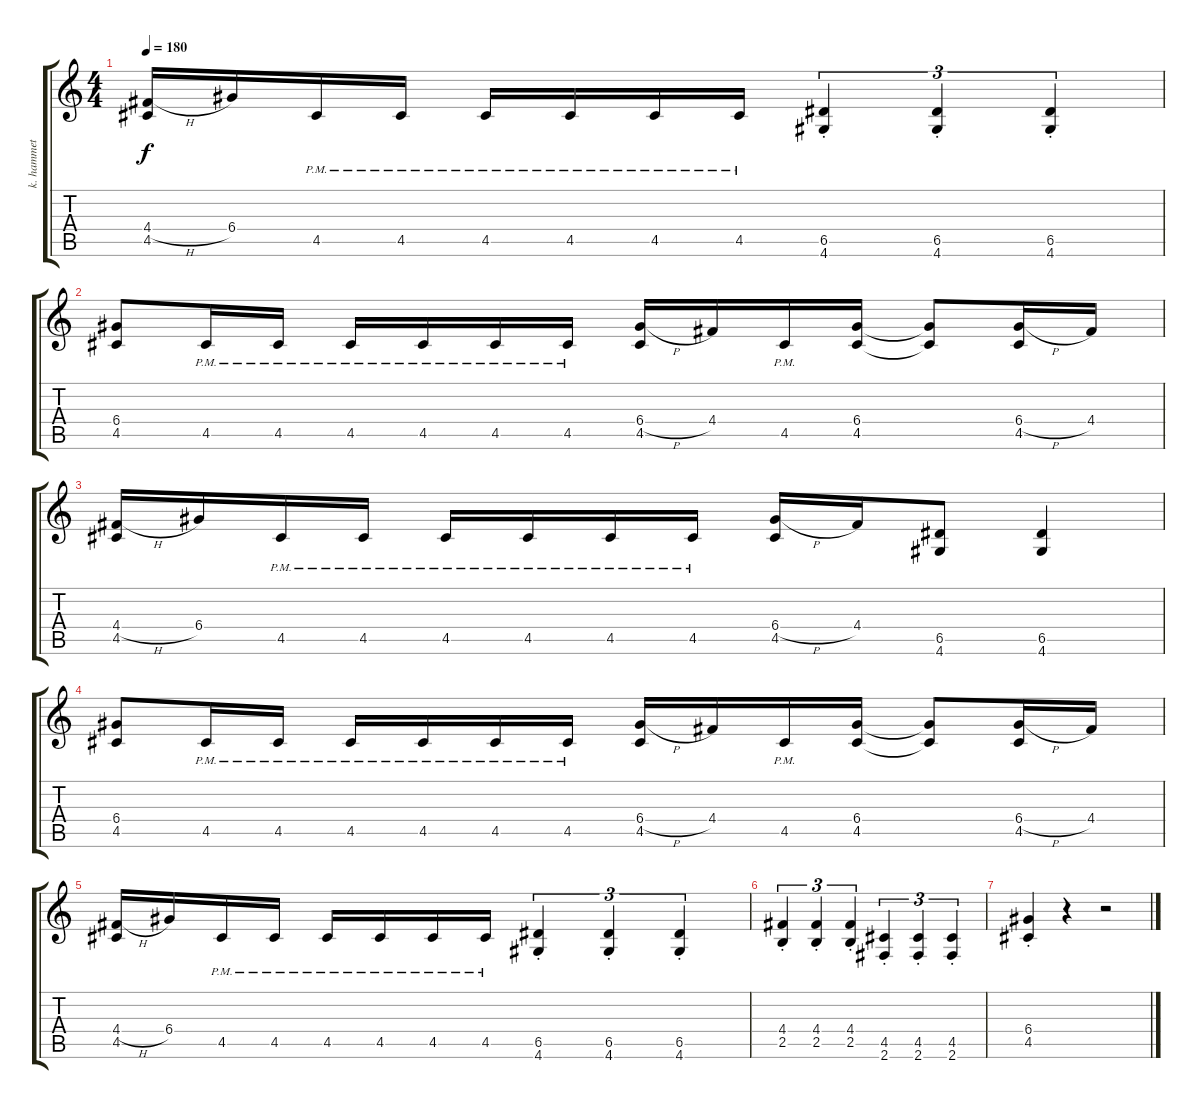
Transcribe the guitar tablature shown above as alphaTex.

\track ("k. hammet - rhythm guitar" "k. hammet ") {instrument distortionguitar}
\staff {score tabs}
\tuning (E4 B3 G3 D3 A2 E2) {hide}
\ts (4 4)
\tempo 180
\clef g2
\ks c
(4.4{h} 4.5).16{dy f} 6.4.16 4.5{pm}.16 4.5{pm}.16 4.5{pm}.16 4.5{pm}.16 4.5{pm}.16 4.5{pm}.16 (6.5{st} 4.6{st}).4{tu (3 2)} (6.5{st} 4.6{st}).4{tu (3 2)} (6.5{st} 4.6{st}).4{tu (3 2)} |
(6.4 4.5).8 4.5{pm}.16 4.5{pm}.16 4.5{pm}.16 4.5{pm}.16 4.5{pm}.16 4.5{pm}.16 (6.4{h} 4.5).16 4.4.16 4.5{pm}.16 (6.4 4.5).16 (6.4{t} 4.5{t}).8 (6.4{h} 4.5).16 4.4.16 |
(4.4{h} 4.5).16 6.4.16 4.5{pm}.16 4.5{pm}.16 4.5{pm}.16 4.5{pm}.16 4.5{pm}.16 4.5{pm}.16 (6.4{h} 4.5).16 4.4.16 (6.5 4.6).8 (6.5 4.6).4 |
(6.4 4.5).8 4.5{pm}.16 4.5{pm}.16 4.5{pm}.16 4.5{pm}.16 4.5{pm}.16 4.5{pm}.16 (6.4{h} 4.5).16 4.4.16 4.5{pm}.16 (6.4 4.5).16 (6.4{t} 4.5{t}).8 (6.4{h} 4.5).16 4.4.16 |
(4.4{h} 4.5).16 6.4.16 4.5{pm}.16 4.5{pm}.16 4.5{pm}.16 4.5{pm}.16 4.5{pm}.16 4.5{pm}.16 (6.5{st} 4.6{st}).4{tu (3 2)} (6.5{st} 4.6{st}).4{tu (3 2)} (6.5{st} 4.6{st}).4{tu (3 2)} |
(4.4{st} 2.5{st}).4{tu (3 2)} (4.4{st} 2.5{st}).4{tu (3 2)} (4.4{st} 2.5{st}).4{tu (3 2)} (4.5{st} 2.6{st}).4{tu (3 2)} (4.5{st} 2.6{st}).4{tu (3 2)} (4.5{st} 2.6{st}).4{tu (3 2)} |
(6.4{st} 4.5{st}).4 r.4 r.2
